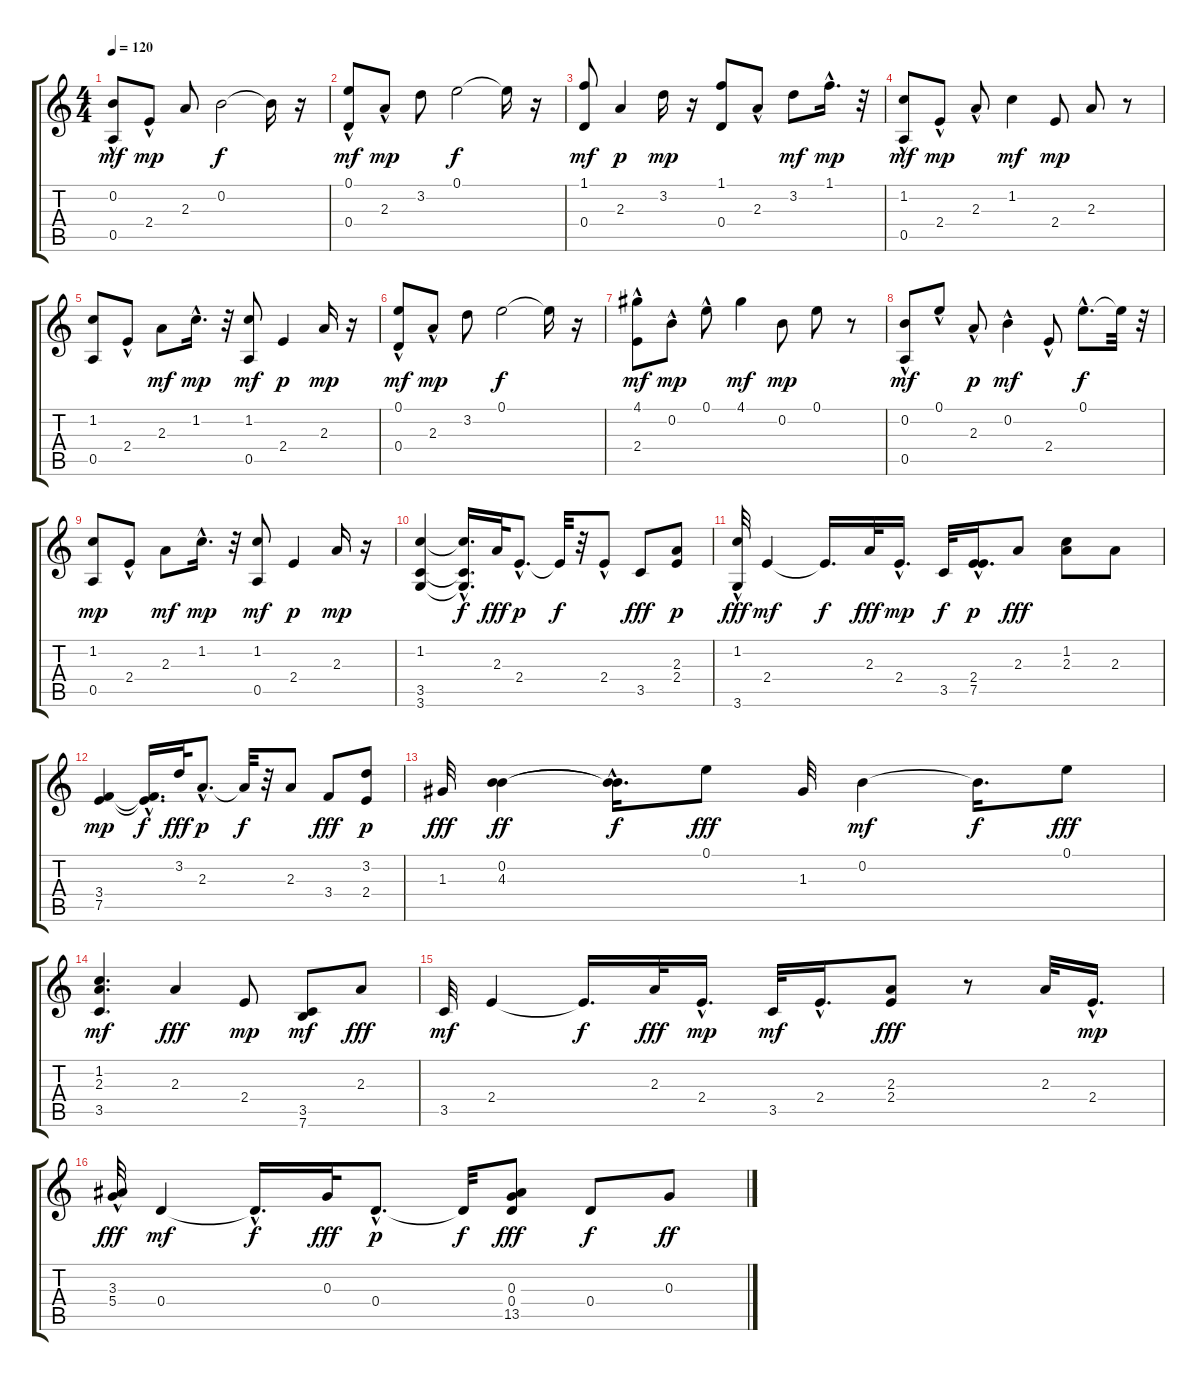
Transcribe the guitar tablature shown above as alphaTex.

\track "" {instrument acousticguitarnylon}
\staff {score tabs}
\tuning (E4 B3 G3 D3 A2 E2) {hide}
\ts (4 4)
\tempo 120
\clef g2
\ks c
(0.2 0.5{hac}).8{dy mf} 2.4{hac}.8{dy mp} 2.3.8 0.2.2{dy f} 0.2{t}.16 r.16 |
(0.1 0.4{hac}).8{dy mf} 2.3{hac}.8{dy mp} 3.2.8 0.1.2{dy f} 0.1{t}.16 r.16 |
(1.1 0.4).8{dy mf} 2.3.4{dy p} 3.2.16{dy mp} r.16 (1.1 0.4).8 2.3{hac}.8 3.2.8{dy mf} 1.1{hac}.16{d dy mp} r.32 |
(1.2 0.5{hac}).8{dy mf} 2.4{hac}.8{dy mp} 2.3{hac}.8 1.2.4{dy mf} 2.4.8{dy mp} 2.3.8 r.8 |
(1.2 0.5).8 2.4{hac}.8 2.3.8{dy mf} 1.2{hac}.16{d dy mp} r.32 (1.2 0.5).8{dy mf} 2.4.4{dy p} 2.3.16{dy mp} r.16 |
(0.1 0.4{hac}).8{dy mf} 2.3{hac}.8{dy mp} 3.2.8 0.1.2{dy f} 0.1{t}.16 r.16 |
(4.1 2.4{hac}).8{dy mf} 0.2{hac}.8{dy mp} 0.1{hac}.8 4.1.4{dy mf} 0.2.8{dy mp} 0.1.8 r.8 |
(0.2{hac} 0.5).8{dy mf} 0.1{hac}.8 2.3{hac}.8{dy p} 0.2{hac}.4{dy mf} 2.4{hac}.8 0.1{hac}.8{d dy f} 0.1{t}.32 r.32 |
(1.2 0.5).8{dy mp} 2.4{hac}.8 2.3.8{dy mf} 1.2{hac}.16{d dy mp} r.32 (1.2 0.5).8{dy mf} 2.4.4{dy p} 2.3.16{dy mp} r.16 |
(1.2 3.5 3.6).4 (1.2{t} 3.5{t} 3.6{hac t}).16{d dy f} 2.3.32{dy fff} 2.4{hac}.8{d dy p} 2.4{t}.32{dy f} r.32 2.4{hac}.8 3.5.8{dy fff} (2.3 2.4).8{dy p} |
(1.2{hac} 3.6).32{dy fff} 2.4.4{dy mf} 2.4{t}.16{d dy f} 2.3.32{dy fff} 2.4{hac}.16{d dy mp} 3.5.32{dy f} (2.4{hac} 7.5).16{d dy p} 2.3.8{dy fff} (1.2 2.3).8 2.3.8 |
(3.4 7.5).4{dy mp} (3.4{t} 7.5{hac t}).16{d dy f} 3.2.32{dy fff} 2.3{hac}.8{d dy p} 2.3{t}.32{dy f} r.32 2.3.8 3.4.8{dy fff} (3.2 2.4).8{dy p} |
1.3.32{dy fff} (0.2 4.3).4{dy ff} (0.2{hac t} 4.3{hac t}).16{d dy f} 0.1.8{dy fff} 1.3.32 0.2.4{dy mf} 0.2{t}.16{d dy f} 0.1.8{dy fff} |
(1.2 2.3 3.5).4{d dy mf} 2.3.4{dy fff} 2.4.8{dy mp} (3.5 7.6).8{dy mf} 2.3.8{dy fff} |
3.5.32{dy mf} 2.4.4 2.4{t}.16{d dy f} 2.3.32{dy fff} 2.4{hac}.16{d dy mp} 3.5.32{dy mf} 2.4{hac}.16{d} (2.3 2.4).8{dy fff} r.8 2.3.32 2.4{hac}.16{d dy mp} |
(3.3 5.4{hac}).32{dy fff} 0.4.4{dy mf} 0.4{hac t}.16{d dy f} 0.3.32{dy fff} 0.4{hac}.8{d dy p} 0.4{t}.32{dy f} (0.3 0.4 13.5).8{dy fff} 0.4.8{dy f} 0.3.8{dy ff}
